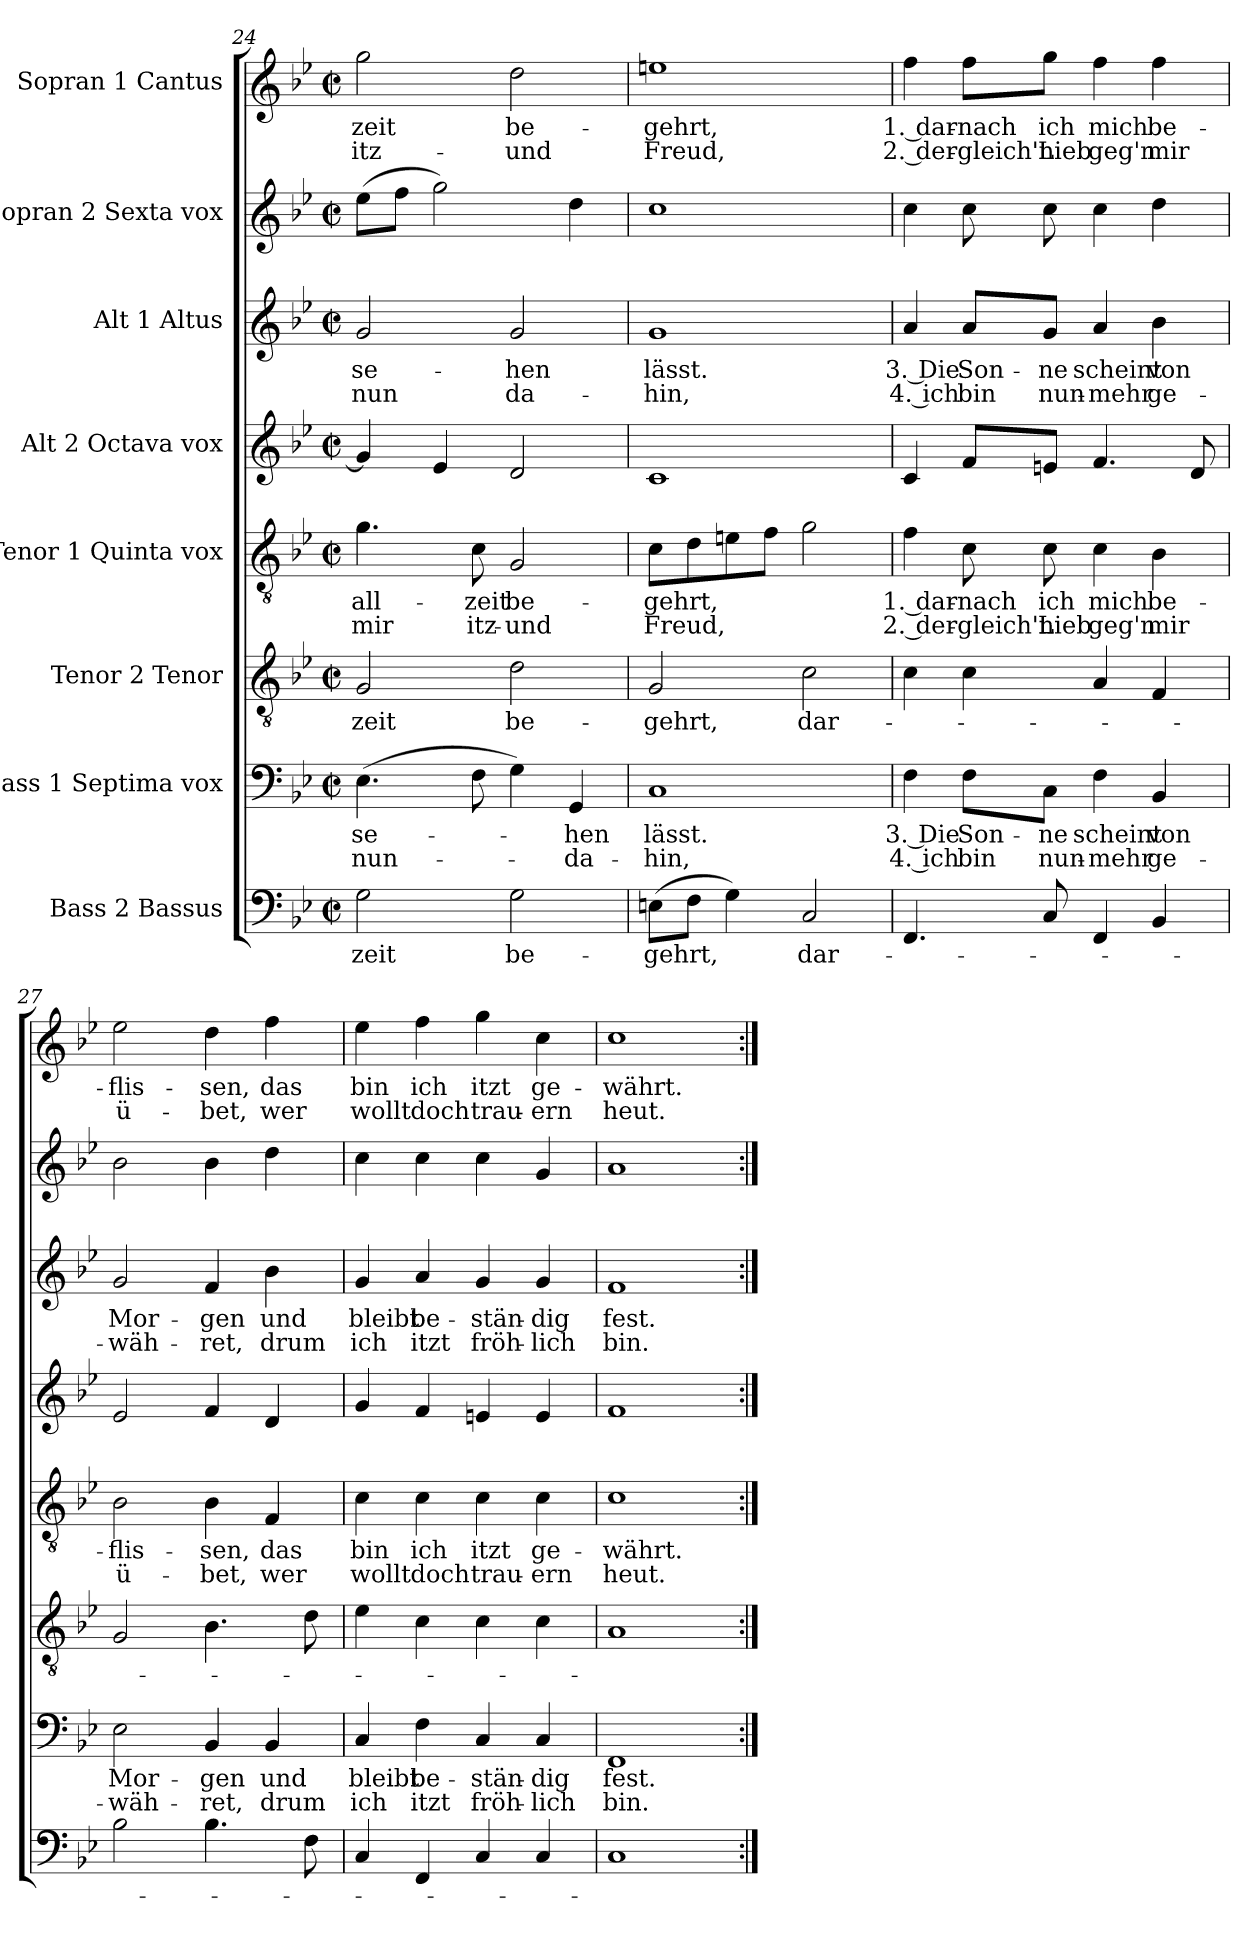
**kern	**text	**kern	**text	**text	**kern	**text	**kern	**text	**text	**kern	**kern	**text	**text	**kern	**kern	**text	**text
*part8	*part8	*part7	*part7	*part7	*part6	*part6	*part5	*part5	*part5	*part4	*part3	*part3	*part3	*part2	*part1	*part1	*part1
*staff8	*staff8	*staff7	*staff7	*staff7	*staff6	*staff6	*staff5	*staff5	*staff5	*staff4	*staff3	*staff3	*staff3	*staff2	*staff1	*staff1	*staff1
*I"Bass 2 Bassus	*	*I"Bass 1 Septima vox	*	*	*I"Tenor 2 Tenor	*	*I"Tenor 1 Quinta vox	*	*	*I"Alt 2 Octava vox	*I"Alt 1 Altus	*	*	*I"Sopran 2 Sexta vox	*I"Sopran 1 Cantus	*	*
*clefF4	*	*clefF4	*	*	*clefGv2	*	*clefGv2	*	*	*clefG2	*clefG2	*	*	*clefG2	*clefG2	*	*
*k[b-e-]	*	*k[b-e-]	*	*	*k[b-e-]	*	*k[b-e-]	*	*	*k[b-e-]	*k[b-e-]	*	*	*k[b-e-]	*k[b-e-]	*	*
*M2/2	*	*M2/2	*	*	*M2/2	*	*M2/2	*	*	*M2/2	*M2/2	*	*	*M2/2	*M2/2	*	*
*met(c|)	*	*met(c|)	*	*	*met(c|)	*	*met(c|)	*	*	*met(c|)	*met(c|)	*	*	*met(c|)	*met(c|)	*	*
=24	=24	=24	=24	=24	=24	=24	=24	=24	=24	=24	=24	=24	=24	=24	=24	=24	=24
2G\	-zeit	(4.E-\	se-	nun-	2G/	-zeit	4.g\	all-	mir	4g/]	2g/	se-	nun	(8ee-\L	2gg\	-zeit	itz-
.	.	.	.	.	.	.	.	.	.	.	.	.	.	8ff\J	.	.	.
.	.	.	.	.	.	.	.	.	.	4e-/	.	.	.	2gg\)	.	.	.
.	.	8F\	.	.	.	.	8c\	-zeit	itz-	.	.	.	.	.	.	.	.
2G\	be-	4G\)	.	.	2d\	be-	2G/	be-	-und	2d/	2g/	-hen	da-	.	2dd\	be-	-und
.	.	4GG/	-hen	-da-	.	.	.	.	.	.	.	.	.	4dd\	.	.	.
=25	=25	=25	=25	=25	=25	=25	=25	=25	=25	=25	=25	=25	=25	=25	=25	=25	=25
(8En\L	-gehrt,	1C	lässt.	-hin,	2G/	-gehrt,	8c\L	-gehrt,	Freud,	1c	1g	lässt.	-hin,	1cc	1een	-gehrt,	Freud,
8F\J	.	.	.	.	.	.	8d\	.	.	.	.	.	.	.	.	.	.
4G\)	.	.	.	.	.	.	8en\	.	.	.	.	.	.	.	.	.	.
.	.	.	.	.	.	.	8f\J	.	.	.	.	.	.	.	.	.	.
2C/	dar -	.	.	.	2c\	dar -	2g\	.	.	.	.	.	.	.	.	.	.
!!LO:LB:g=z
=26	=26	=26	=26	=26	=26	=26	=26	=26	=26	=26	=26	=26	=26	=26	=26	=26	=26
4.FF/	.	4F\	3. Die	4. ich	4c\	.	4f\	1. dar-	2. der-	4c/	4a/	3. Die	4. ich	4cc\	4ff\	1. dar-	2. der-
.	.	8F\L	Son-	bin	4c\	.	8c\	-nach	-gleich'n	8f/L	8a/L	Son-	bin	8cc\	8ff\L	-nach	-gleich'n
8C/	.	8C\J	-ne	nun-	.	.	8c\	ich	Lieb	8en/J	8g/J	-ne	nun-	8cc\	8gg\J	ich	Lieb
4FF/	.	4F\	scheint	-mehr	4A/	.	4c\	mich	geg'n	4.f/	4a/	scheint	-mehr	4cc\	4ff\	mich	geg'n
4BB-/	.	4BB-/	von	ge-	4F/	.	4B-\	be-	mir	.	4b-\	von	ge-	4dd\	4ff\	be-	mir
.	.	.	.	.	.	.	.	.	.	8d/	.	.	.	.	.	.	.
=27	=27	=27	=27	=27	=27	=27	=27	=27	=27	=27	=27	=27	=27	=27	=27	=27	=27
2B-\	.	2E-\	Mor-	-wäh-	2G/	.	2B-\	-flis-	ü-	2e-/	2g/	Mor-	-wäh-	2b-\	2ee-\	-flis-	ü-
4.B-\	.	4BB-/	-gen	-ret,	4.B-\	.	4B-\	-sen,	-bet,	4f/	4f/	-gen	-ret,	4b-\	4dd\	-sen,	-bet,
.	.	4BB-/	und	drum	.	.	4F/	das	wer	4d/	4b-\	und	drum	4dd\	4ff\	das	wer
8F\	.	.	.	.	8d\	.	.	.	.	.	.	.	.	.	.	.	.
=28	=28	=28	=28	=28	=28	=28	=28	=28	=28	=28	=28	=28	=28	=28	=28	=28	=28
4C/	.	4C/	bleibt	ich	4e-\	.	4c\	bin	wollt	4g/	4g/	bleibt	ich	4cc\	4ee-\	bin	wollt
4FF/	.	4F\	be-	itzt	4c\	.	4c\	ich	doch	4f/	4a/	be-	itzt	4cc\	4ff\	ich	doch
4C/	.	4C/	-stän-	fröh-	4c\	.	4c\	itzt	trau-	4en/	4g/	-stän-	fröh-	4cc\	4gg\	itzt	trau-
4C/	.	4C/	-dig	-lich	4c\	.	4c\	ge-	-ern	4e/	4g/	-dig	-lich	4g/	4cc\	ge-	-ern
=29	=29	=29	=29	=29	=29	=29	=29	=29	=29	=29	=29	=29	=29	=29	=29	=29	=29
1C	.	1FF	fest.	bin.	1A	.	1c	-währt.	heut.	1f	1f	fest.	bin.	1a	1cc	-währt.	heut.
=:|!	=:|!	=:|!	=:|!	=:|!	=:|!	=:|!	=:|!	=:|!	=:|!	=:|!	=:|!	=:|!	=:|!	=:|!	=:|!	=:|!	=:|!
*-	*-	*-	*-	*-	*-	*-	*-	*-	*-	*-	*-	*-	*-	*-	*-	*-	*-
